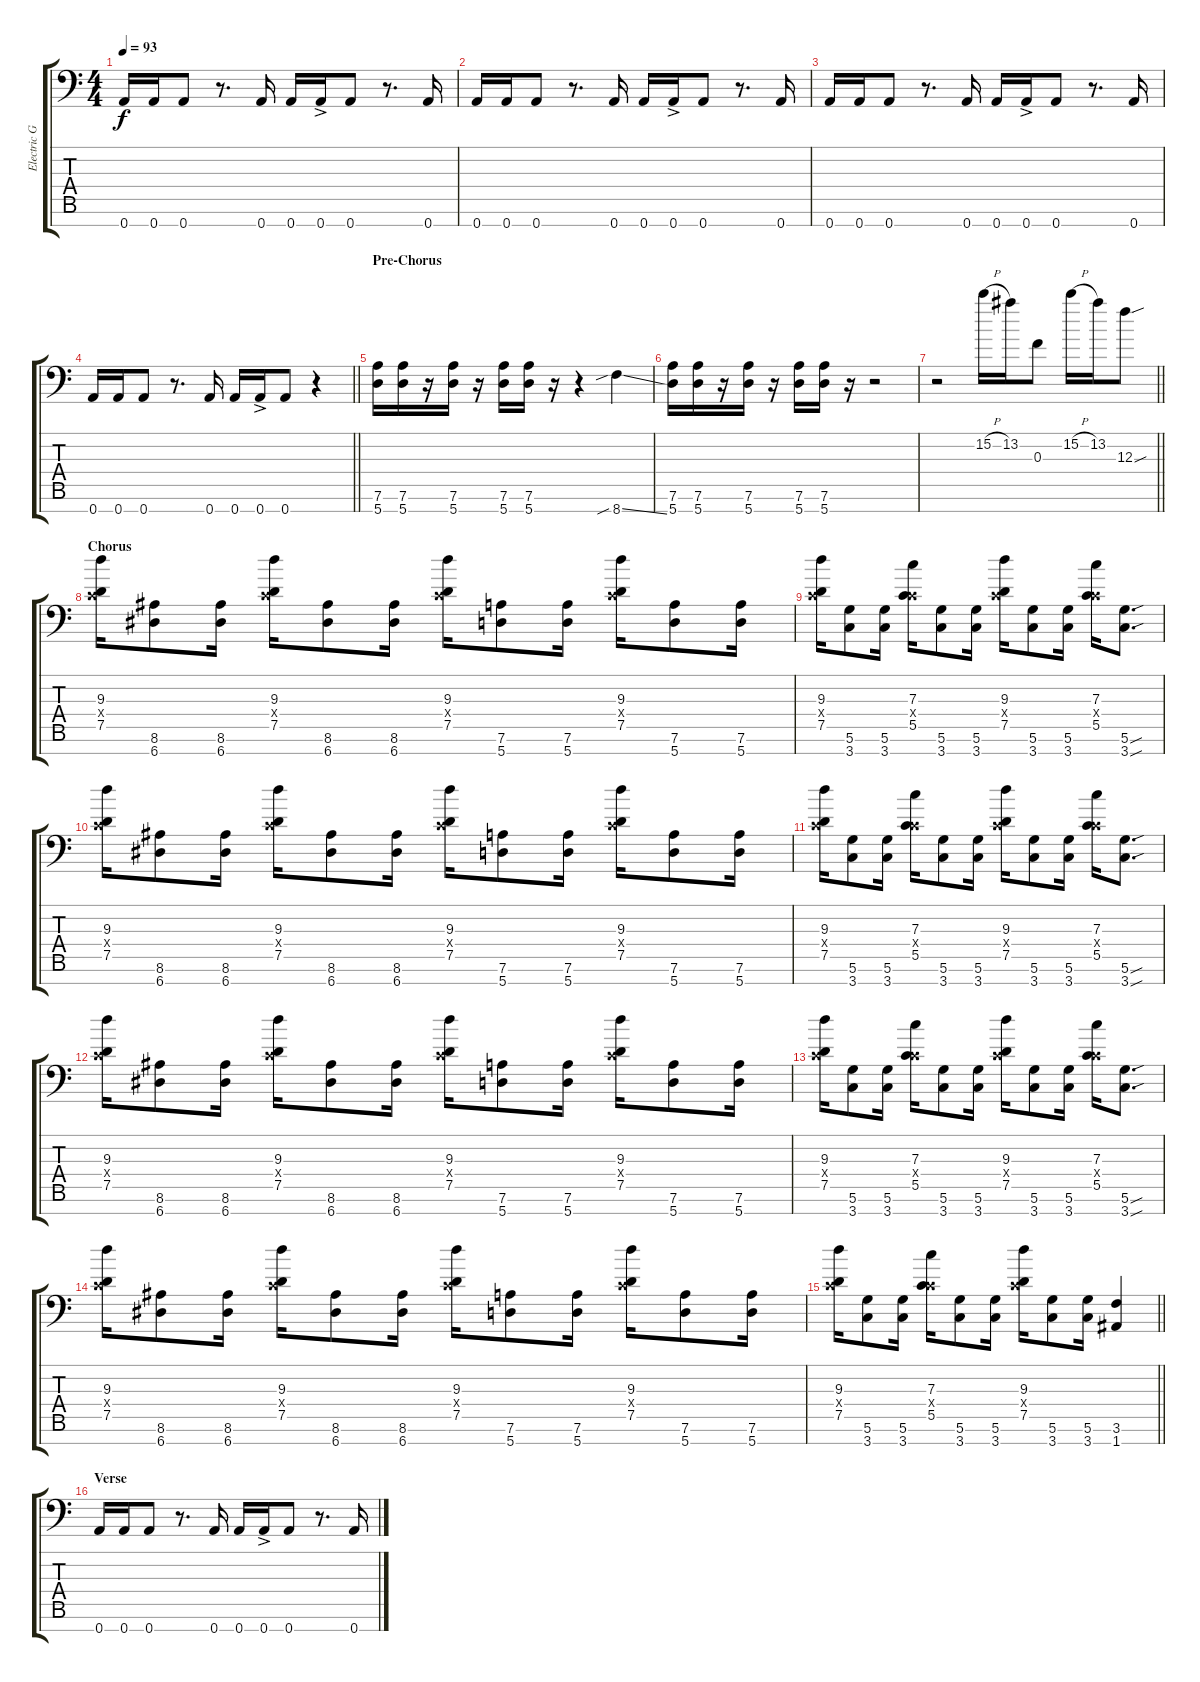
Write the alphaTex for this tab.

\track ("Electric Guitar 2" "Electric G") {instrument distortionguitar}
\staff {score tabs}
\tuning (D4 A3 F3 C3 G2 D2 A1) {hide}
\ts (4 4)
\tempo 93
\clef f4
\ks c
0.7.16{dy f} 0.7.16 0.7.8 r.8{d} 0.7.16 0.7.16 0.7{ac}.16 0.7.8 r.8{d} 0.7.16 |
0.7.16 0.7.16 0.7.8 r.8{d} 0.7.16 0.7.16 0.7{ac}.16 0.7.8 r.8{d} 0.7.16 |
0.7.16 0.7.16 0.7.8 r.8{d} 0.7.16 0.7.16 0.7{ac}.16 0.7.8 r.8{d} 0.7.16 |
\barLineRight lightlight
0.7.16 0.7.16 0.7.8 r.8{d} 0.7.16 0.7.16 0.7{ac}.16 0.7.8 r.4 |
\section ("" "Pre-Chorus")
(7.6 5.7).16 (7.6 5.7).16 r.16 (7.6 5.7).16 r.16 (7.6 5.7).16 (7.6 5.7).16 r.16 r.4 8.7{sib ss}.4 |
(7.6 5.7).16 (7.6 5.7).16 r.16 (7.6 5.7).16 r.16 (7.6 5.7).16 (7.6 5.7).16 r.16 r.2 |
\barLineRight lightlight
r.2 15.2{h}.16 13.2.16 0.3.8 15.2{h}.16 13.2.16 12.3{sou}.8 |
\section ("" "Chorus")
(9.3 0.4{x} 7.5).16 (8.6 6.7).8 (8.6 6.7).16 (9.3 0.4{x} 7.5).16 (8.6 6.7).8 (8.6 6.7).16 (9.3 0.4{x} 7.5).16 (7.6 5.7).8 (7.6 5.7).16 (9.3 0.4{x} 7.5).16 (7.6 5.7).8 (7.6 5.7).16 |
(9.3 0.4{x} 7.5).16 (5.6 3.7).8 (5.6 3.7).16 (7.3 0.4{x} 5.5).16 (5.6 3.7).8 (5.6 3.7).16 (9.3 0.4{x} 7.5).16 (5.6 3.7).8 (5.6 3.7).16 (7.3 0.4{x} 5.5).16 (5.6{sou} 3.7{sou}).8{d} |
(9.3 0.4{x} 7.5).16 (8.6 6.7).8 (8.6 6.7).16 (9.3 0.4{x} 7.5).16 (8.6 6.7).8 (8.6 6.7).16 (9.3 0.4{x} 7.5).16 (7.6 5.7).8 (7.6 5.7).16 (9.3 0.4{x} 7.5).16 (7.6 5.7).8 (7.6 5.7).16 |
(9.3 0.4{x} 7.5).16 (5.6 3.7).8 (5.6 3.7).16 (7.3 0.4{x} 5.5).16 (5.6 3.7).8 (5.6 3.7).16 (9.3 0.4{x} 7.5).16 (5.6 3.7).8 (5.6 3.7).16 (7.3 0.4{x} 5.5).16 (5.6{sou} 3.7{sou}).8{d} |
(9.3 0.4{x} 7.5).16 (8.6 6.7).8 (8.6 6.7).16 (9.3 0.4{x} 7.5).16 (8.6 6.7).8 (8.6 6.7).16 (9.3 0.4{x} 7.5).16 (7.6 5.7).8 (7.6 5.7).16 (9.3 0.4{x} 7.5).16 (7.6 5.7).8 (7.6 5.7).16 |
(9.3 0.4{x} 7.5).16 (5.6 3.7).8 (5.6 3.7).16 (7.3 0.4{x} 5.5).16 (5.6 3.7).8 (5.6 3.7).16 (9.3 0.4{x} 7.5).16 (5.6 3.7).8 (5.6 3.7).16 (7.3 0.4{x} 5.5).16 (5.6{sou} 3.7{sou}).8{d} |
(9.3 0.4{x} 7.5).16 (8.6 6.7).8 (8.6 6.7).16 (9.3 0.4{x} 7.5).16 (8.6 6.7).8 (8.6 6.7).16 (9.3 0.4{x} 7.5).16 (7.6 5.7).8 (7.6 5.7).16 (9.3 0.4{x} 7.5).16 (7.6 5.7).8 (7.6 5.7).16 |
\barLineRight lightlight
(9.3 0.4{x} 7.5).16 (5.6 3.7).8 (5.6 3.7).16 (7.3 0.4{x} 5.5).16 (5.6 3.7).8 (5.6 3.7).16 (9.3 0.4{x} 7.5).16 (5.6 3.7).8 (5.6 3.7).16 (3.6 1.7).4 |
\section ("" "Verse")
0.7.16 0.7.16 0.7.8 r.8{d} 0.7.16 0.7.16 0.7{ac}.16 0.7.8 r.8{d} 0.7.16
